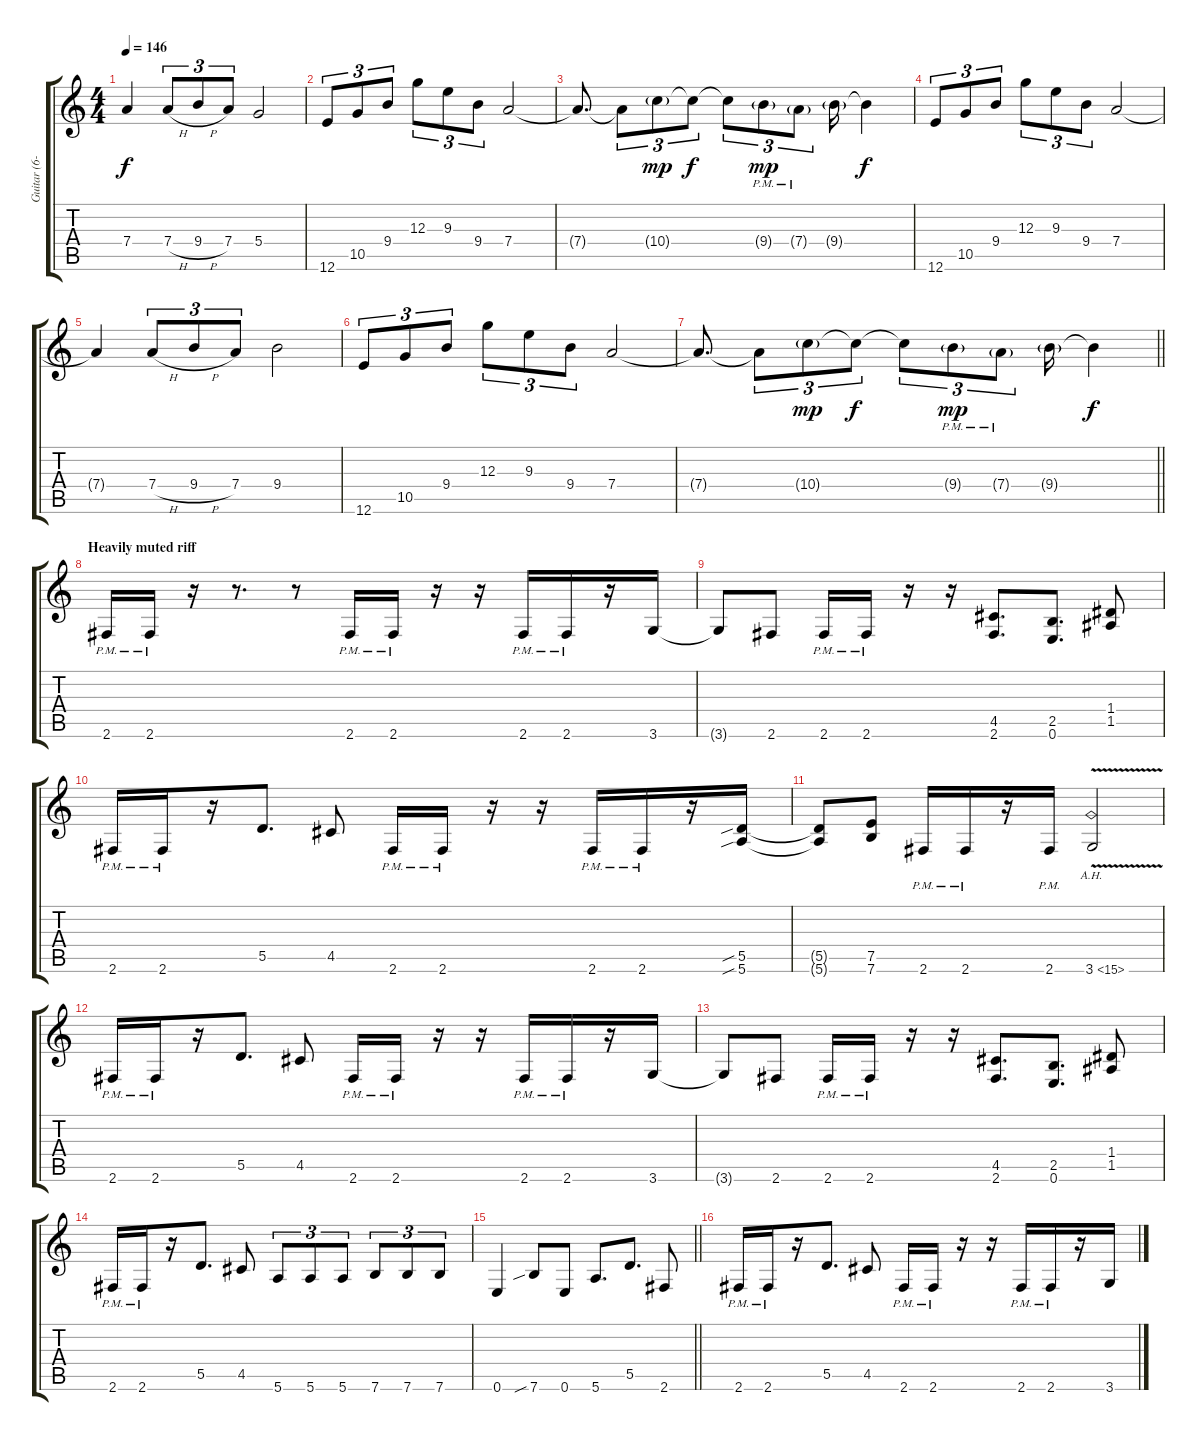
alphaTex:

\track ("Guitar (6-string)" "Guitar (6-") {instrument distortionguitar}
\staff {score tabs}
\tuning (E4 B3 G3 D3 A2 E2) {hide}
\ts (4 4)
\tempo 146
\clef g2
\ks c
7.4{t}.4{dy f} 7.4{h}.8{tu (3 2)} 9.4{h}.8{tu (3 2)} 7.4.8{tu (3 2)} 5.4.2 |
12.6.8{tu (3 2)} 10.5.8{tu (3 2)} 9.4.8{tu (3 2)} 12.3.8{tu (3 2)} 9.3.8{tu (3 2)} 9.4.8{tu (3 2)} 7.4.2 |
7.4{t}.8{d} 7.4{t}.8{tu (3 2)} 10.4{g}.8{tu (3 2) dy mp} 10.4{t}.8{tu (3 2) dy f} 10.4{t}.8{tu (3 2)} 9.4{g pm}.8{tu (3 2) dy mp} 7.4{g pm}.8{tu (3 2)} 9.4{g}.16 9.4{t}.4{dy f} |
12.6.8{tu (3 2)} 10.5.8{tu (3 2)} 9.4.8{tu (3 2)} 12.3.8{tu (3 2)} 9.3.8{tu (3 2)} 9.4.8{tu (3 2)} 7.4.2 |
7.4{t}.4 7.4{h}.8{tu (3 2)} 9.4{h}.8{tu (3 2)} 7.4.8{tu (3 2)} 9.4.2 |
12.6.8{tu (3 2)} 10.5.8{tu (3 2)} 9.4.8{tu (3 2)} 12.3.8{tu (3 2)} 9.3.8{tu (3 2)} 9.4.8{tu (3 2)} 7.4.2 |
\barLineRight lightlight
7.4{t}.8{d} 7.4{t}.8{tu (3 2)} 10.4{g}.8{tu (3 2) dy mp} 10.4{t}.8{tu (3 2) dy f} 10.4{t}.8{tu (3 2)} 9.4{g pm}.8{tu (3 2) dy mp} 7.4{g pm}.8{tu (3 2)} 9.4{g}.16 9.4{t}.4{dy f} |
\section ("" "Heavily muted riff")
2.6{pm}.16{volume 15 balance 0} 2.6{pm}.16 r.16 r.8{d} r.8 2.6{pm}.16 2.6{pm}.16 r.16 r.16 2.6{pm}.16 2.6{pm}.16 r.16 3.6.16 |
3.6{t}.8 2.6.8 2.6{pm}.16 2.6{pm}.16 r.16 r.16 (4.5 2.6).8{d} (2.5 0.6).8{d} (1.4 1.5).8 |
2.6{pm}.16 2.6{pm}.16 r.16 5.5.8{d} 4.5.8 2.6{pm}.16 2.6{pm}.16 r.16 r.16 2.6{pm}.16 2.6{pm}.16 r.16 (5.5{sib} 5.6{sib}).16 |
(5.5{t} 5.6{t}).8 (7.5 7.6).8 2.6{pm}.16 2.6{pm}.16 r.16 2.6{pm}.16 3.6{ah 12 v}.2 |
2.6{pm}.16 2.6{pm}.16 r.16 5.5.8{d} 4.5.8 2.6{pm}.16 2.6{pm}.16 r.16 r.16 2.6{pm}.16 2.6{pm}.16 r.16 3.6.16 |
3.6{t}.8 2.6.8 2.6{pm}.16 2.6{pm}.16 r.16 r.16 (4.5 2.6).8{d} (2.5 0.6).8{d} (1.4 1.5).8 |
2.6{pm}.16 2.6{pm}.16 r.16 5.5.8{d} 4.5.8 5.6.8{tu (3 2)} 5.6.8{tu (3 2)} 5.6.8{tu (3 2)} 7.6.8{tu (3 2)} 7.6.8{tu (3 2)} 7.6.8{tu (3 2)} |
\barLineRight lightlight
0.6.4 7.6{sib}.8 0.6.8 5.6.8{d} 5.5.8{d} 2.6.8 |
2.6{pm}.16 2.6{pm}.16 r.16 5.5.8{d} 4.5.8 2.6{pm}.16 2.6{pm}.16 r.16 r.16 2.6{pm}.16 2.6{pm}.16 r.16 3.6.16
